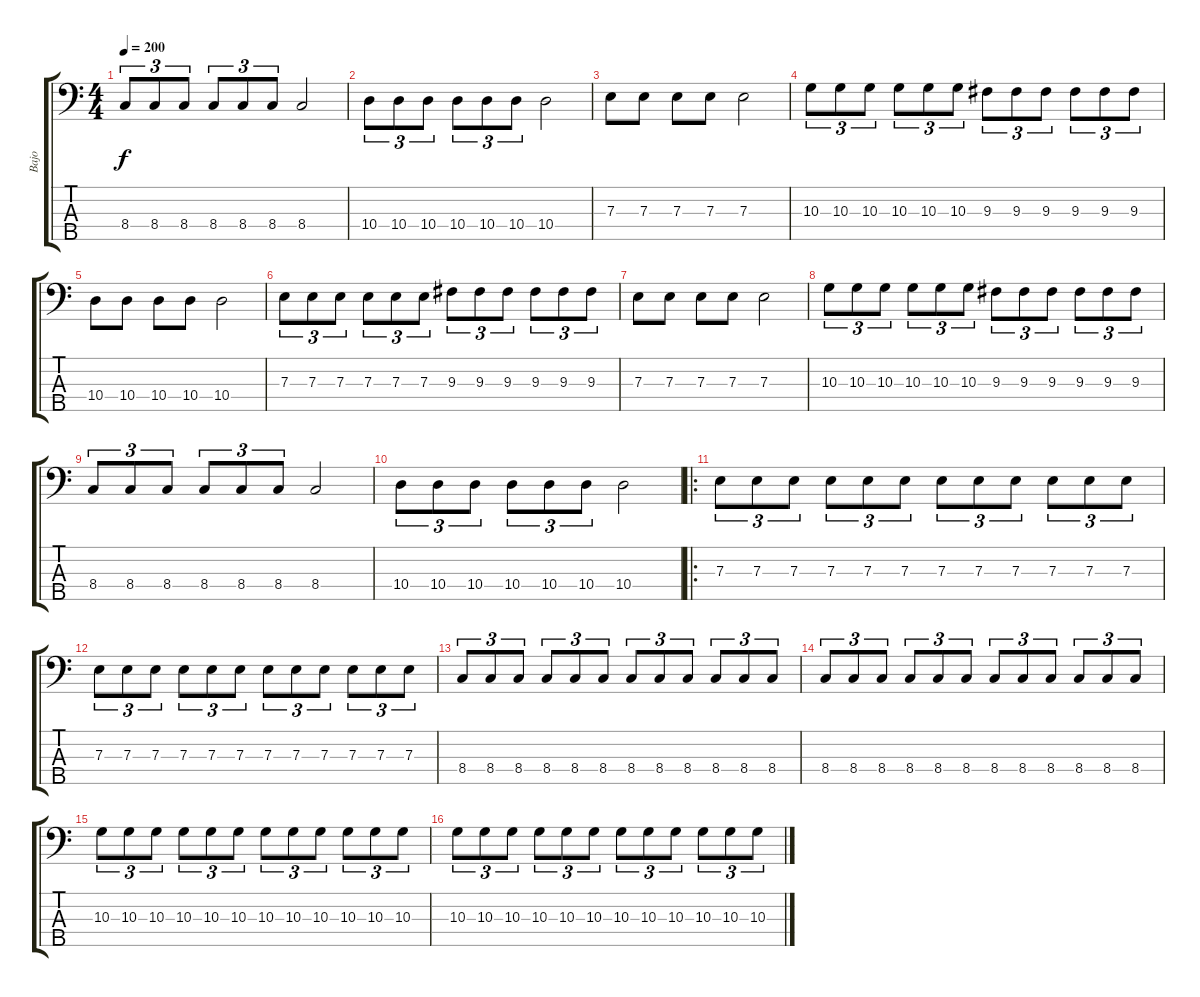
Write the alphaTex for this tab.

\track ("Bajo " "Bajo ") {instrument electricbassfinger}
\staff {score tabs}
\tuning (G2 D2 A1 E1 B0) {hide}
\ts (4 4)
\tempo 200
\clef f4
\ks c
8.4.8{tu (3 2) dy f} 8.4.8{tu (3 2)} 8.4.8{tu (3 2)} 8.4.8{tu (3 2)} 8.4.8{tu (3 2)} 8.4.8{tu (3 2)} 8.4.2 |
10.4.8{tu (3 2)} 10.4.8{tu (3 2)} 10.4.8{tu (3 2)} 10.4.8{tu (3 2)} 10.4.8{tu (3 2)} 10.4.8{tu (3 2)} 10.4.2 |
7.3.8 7.3.8 7.3.8 7.3.8 7.3.2 |
10.3.8{tu (3 2)} 10.3.8{tu (3 2)} 10.3.8{tu (3 2)} 10.3.8{tu (3 2)} 10.3.8{tu (3 2)} 10.3.8{tu (3 2)} 9.3.8{tu (3 2)} 9.3.8{tu (3 2)} 9.3.8{tu (3 2)} 9.3.8{tu (3 2)} 9.3.8{tu (3 2)} 9.3.8{tu (3 2)} |
10.4.8 10.4.8 10.4.8 10.4.8 10.4.2 |
7.3.8{tu (3 2)} 7.3.8{tu (3 2)} 7.3.8{tu (3 2)} 7.3.8{tu (3 2)} 7.3.8{tu (3 2)} 7.3.8{tu (3 2)} 9.3.8{tu (3 2)} 9.3.8{tu (3 2)} 9.3.8{tu (3 2)} 9.3.8{tu (3 2)} 9.3.8{tu (3 2)} 9.3.8{tu (3 2)} |
7.3.8 7.3.8 7.3.8 7.3.8 7.3.2 |
10.3.8{tu (3 2)} 10.3.8{tu (3 2)} 10.3.8{tu (3 2)} 10.3.8{tu (3 2)} 10.3.8{tu (3 2)} 10.3.8{tu (3 2)} 9.3.8{tu (3 2)} 9.3.8{tu (3 2)} 9.3.8{tu (3 2)} 9.3.8{tu (3 2)} 9.3.8{tu (3 2)} 9.3.8{tu (3 2)} |
8.4.8{tu (3 2)} 8.4.8{tu (3 2)} 8.4.8{tu (3 2)} 8.4.8{tu (3 2)} 8.4.8{tu (3 2)} 8.4.8{tu (3 2)} 8.4.2 |
10.4.8{tu (3 2)} 10.4.8{tu (3 2)} 10.4.8{tu (3 2)} 10.4.8{tu (3 2)} 10.4.8{tu (3 2)} 10.4.8{tu (3 2)} 10.4.2 |
\ro
7.3.8{tu (3 2)} 7.3.8{tu (3 2)} 7.3.8{tu (3 2)} 7.3.8{tu (3 2)} 7.3.8{tu (3 2)} 7.3.8{tu (3 2)} 7.3.8{tu (3 2)} 7.3.8{tu (3 2)} 7.3.8{tu (3 2)} 7.3.8{tu (3 2)} 7.3.8{tu (3 2)} 7.3.8{tu (3 2)} |
7.3.8{tu (3 2)} 7.3.8{tu (3 2)} 7.3.8{tu (3 2)} 7.3.8{tu (3 2)} 7.3.8{tu (3 2)} 7.3.8{tu (3 2)} 7.3.8{tu (3 2)} 7.3.8{tu (3 2)} 7.3.8{tu (3 2)} 7.3.8{tu (3 2)} 7.3.8{tu (3 2)} 7.3.8{tu (3 2)} |
8.4.8{tu (3 2)} 8.4.8{tu (3 2)} 8.4.8{tu (3 2)} 8.4.8{tu (3 2)} 8.4.8{tu (3 2)} 8.4.8{tu (3 2)} 8.4.8{tu (3 2)} 8.4.8{tu (3 2)} 8.4.8{tu (3 2)} 8.4.8{tu (3 2)} 8.4.8{tu (3 2)} 8.4.8{tu (3 2)} |
8.4.8{tu (3 2)} 8.4.8{tu (3 2)} 8.4.8{tu (3 2)} 8.4.8{tu (3 2)} 8.4.8{tu (3 2)} 8.4.8{tu (3 2)} 8.4.8{tu (3 2)} 8.4.8{tu (3 2)} 8.4.8{tu (3 2)} 8.4.8{tu (3 2)} 8.4.8{tu (3 2)} 8.4.8{tu (3 2)} |
10.3.8{tu (3 2)} 10.3.8{tu (3 2)} 10.3.8{tu (3 2)} 10.3.8{tu (3 2)} 10.3.8{tu (3 2)} 10.3.8{tu (3 2)} 10.3.8{tu (3 2)} 10.3.8{tu (3 2)} 10.3.8{tu (3 2)} 10.3.8{tu (3 2)} 10.3.8{tu (3 2)} 10.3.8{tu (3 2)} |
10.3.8{tu (3 2)} 10.3.8{tu (3 2)} 10.3.8{tu (3 2)} 10.3.8{tu (3 2)} 10.3.8{tu (3 2)} 10.3.8{tu (3 2)} 10.3.8{tu (3 2)} 10.3.8{tu (3 2)} 10.3.8{tu (3 2)} 10.3.8{tu (3 2)} 10.3.8{tu (3 2)} 10.3.8{tu (3 2)}
